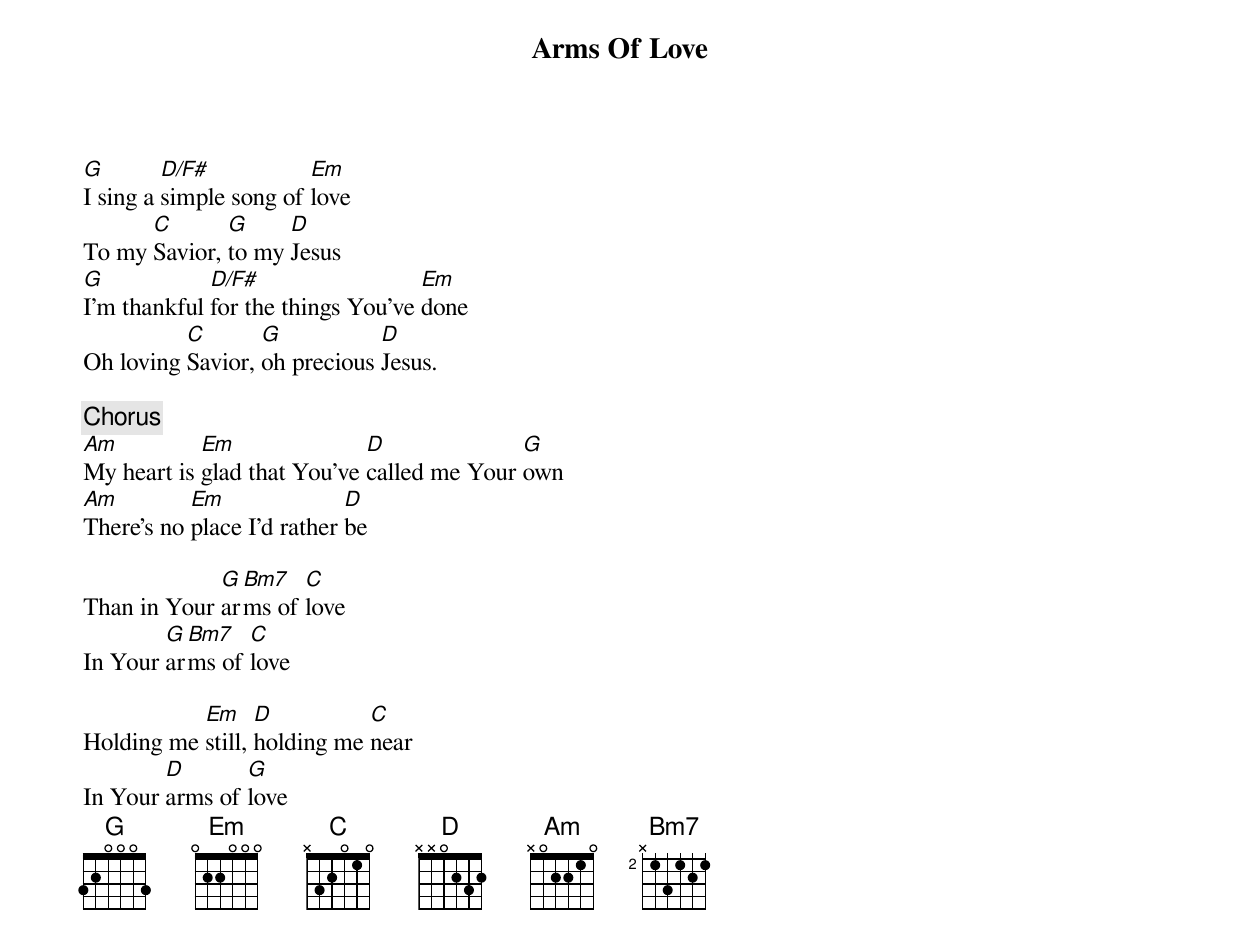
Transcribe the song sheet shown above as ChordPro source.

{Title: Arms Of Love}
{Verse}
[G]I sing a [D/F#]simple song of [Em]love
To my [C]Savior, [G]to my [D]Jesus
[G]I'm thankful [D/F#]for the things You've [Em]done
Oh loving [C]Savior, [G]oh precious [D]Jesus.

{Chorus}
[Am]My heart is [Em]glad that You've [D]called me Your [G]own
[Am]There's no [Em]place I'd rather [D]be

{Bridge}
Than in Your [G]ar[Bm7]ms of [C]love
In Your [G]ar[Bm7]ms of [C]love

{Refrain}
Holding me [Em]still, [D]holding me [C]near
In Your [D]arms of [G]love
